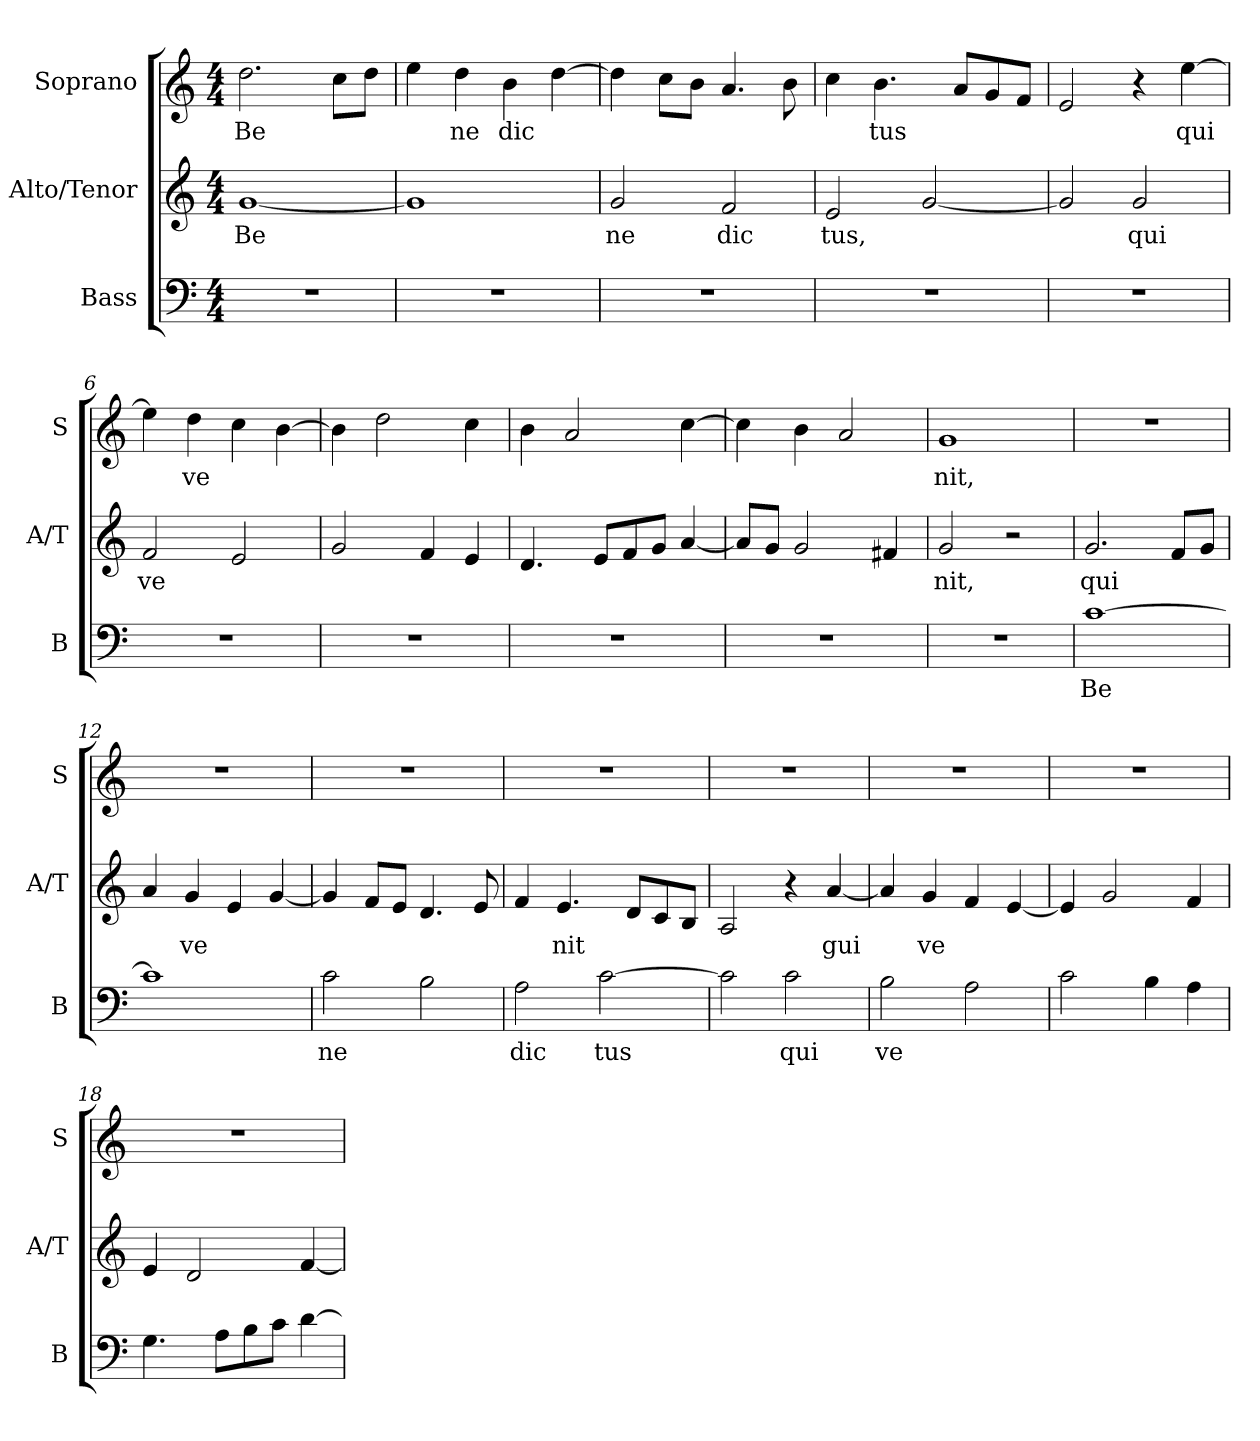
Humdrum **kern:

**kern	**text	**kern	**text	**kern	**text
*part3	*part3	*part2	*part2	*part1	*part1
*staff3	*staff3	*staff2	*staff2	*staff1	*staff1
*I"Bass	*	*I"Alto/Tenor	*	*I"Soprano	*
*I'B	*	*I'A/T	*	*I'S	*
*clefF4	*	*clefG2	*	*clefG2	*
*k[]	*	*k[]	*	*k[]	*
*C:	*	*C:	*	*C:	*
*M4/4	*	*M4/4	*	*M4/4	*
=1	=1	=1	=1	=1	=1
1r	.	[1g	Be	2.dd\	Be
.	.	.	.	8cc\L	.
.	.	.	.	8dd\J	.
=2	=2	=2	=2	=2	=2
1r	.	1g]	.	4ee\	.
.	.	.	.	4dd\	ne
.	.	.	.	4b\	dic
.	.	.	.	[4dd\	.
=3	=3	=3	=3	=3	=3
1r	.	2g/	ne	4dd\]	.
.	.	.	.	8cc\L	.
.	.	.	.	8b\J	.
.	.	2f/	dic	4.a/	.
.	.	.	.	8b\	.
=4	=4	=4	=4	=4	=4
1r	.	2e/	tus,	4cc\	.
.	.	.	.	4.b\	tus
.	.	[2g/	.	.	.
.	.	.	.	8a/L	.
.	.	.	.	8g/	.
.	.	.	.	8f/J	.
=5	=5	=5	=5	=5	=5
1r	.	2g/]	.	2e/	.
.	.	2g/	qui	4r	.
.	.	.	.	[4ee\	qui
=6	=6	=6	=6	=6	=6
1r	.	2f/	ve	4ee\]	.
.	.	.	.	4dd\	ve
.	.	2e/	.	4cc\	.
.	.	.	.	[4b\	.
!!LO:LB:g=z
=7	=7	=7	=7	=7	=7
1r	.	2g/	.	4b\]	.
.	.	.	.	2dd\	.
.	.	4f/	.	.	.
.	.	4e/	.	4cc\	.
=8	=8	=8	=8	=8	=8
1r	.	4.d/	.	4b\	.
.	.	.	.	2a/	.
.	.	8e/L	.	.	.
.	.	8f/	.	.	.
.	.	8g/J	.	.	.
.	.	[4a/	.	[4cc\	.
=9	=9	=9	=9	=9	=9
1r	.	8a/L]	.	4cc\]	.
.	.	8g/J	.	.	.
.	.	2g/	.	4b\	.
.	.	.	.	2a/	.
.	.	4f#X/	.	.	.
=10	=10	=10	=10	=10	=10
1r	.	2g/	nit,	1g	nit,
.	.	2r	.	.	.
=11	=11	=11	=11	=11	=11
[1c	Be	2.g/	qui	1r	.
.	.	8f/L	.	.	.
.	.	8g/J	.	.	.
=12	=12	=12	=12	=12	=12
1c]	.	4a/	.	1r	.
.	.	4g/	ve	.	.
.	.	4e/	.	.	.
.	.	[4g/	.	.	.
!!LO:LB:g=z
=13	=13	=13	=13	=13	=13
2c\	ne	4g/]	.	1r	.
.	.	8f/L	.	.	.
.	.	8e/J	.	.	.
2B\	.	4.d/	.	.	.
.	.	8e/	.	.	.
=14	=14	=14	=14	=14	=14
2A\	dic	4f/	.	1r	.
.	.	4.e/	nit	.	.
[2c\	tus	.	.	.	.
.	.	8d/L	.	.	.
.	.	8c/	.	.	.
.	.	8B/J	.	.	.
=15	=15	=15	=15	=15	=15
2c\]	.	2A/	.	1r	.
2c\	qui	4r	.	.	.
.	.	[4a/	gui	.	.
=16	=16	=16	=16	=16	=16
2B\	ve	4a/]	.	1r	.
.	.	4g/	ve	.	.
2A\	.	4f/	.	.	.
.	.	[4e/	.	.	.
=17	=17	=17	=17	=17	=17
2c\	.	4e/]	.	1r	.
.	.	2g/	.	.	.
4B\	.	.	.	.	.
4A\	.	4f/	.	.	.
=18	=18	=18	=18	=18	=18
4.G\	.	4e/	.	1r	.
.	.	2d/	.	.	.
8A\L	.	.	.	.	.
8B\	.	.	.	.	.
8c\J	.	.	.	.	.
[4d\	.	[4f/	.	.	.
=	=	=	=	=	=
*-	*-	*-	*-	*-	*-
